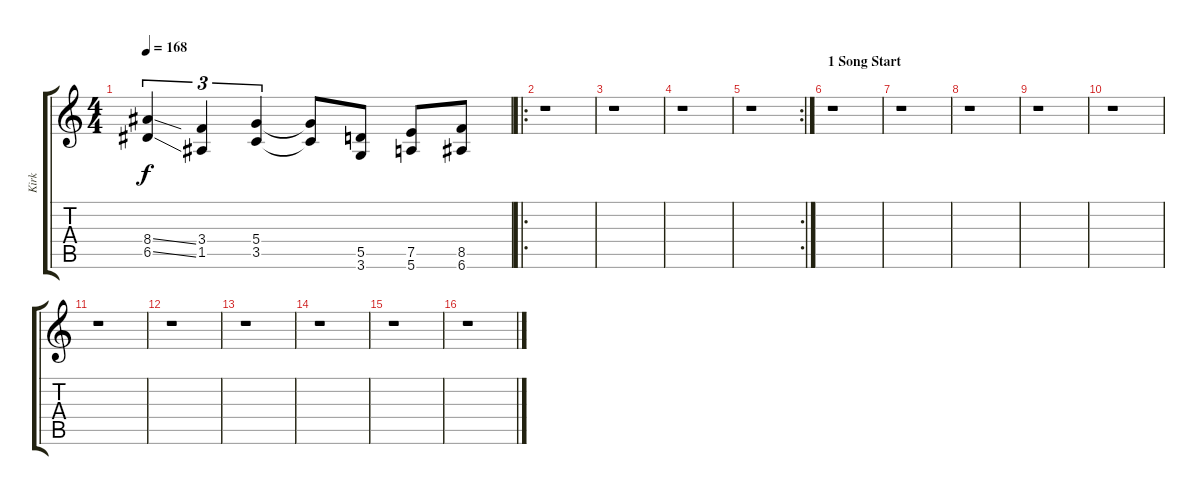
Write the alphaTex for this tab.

\track ("Kirk" "Kirk") {instrument distortionguitar}
\staff {score tabs}
\tuning (E4 B3 G3 D3 A2 E2) {hide}
\ts (4 4)
\tempo 168
\clef g2
\ks c
(8.4{ss} 6.5{ss}).4{tu (3 2) dy f} (3.4 1.5).4{tu (3 2)} (5.4 3.5).4{tu (3 2)} (5.4{t} 3.5{t}).8 (5.5 3.6).8 (7.5 5.6).8 (8.5 6.6).8 |
\ro
r.1 |
r.1 |
r.1 |
\rc 2
r.1 |
\section ("" "1 Song Start")
r.1 |
r.1 |
r.1 |
r.1 |
r.1 |
r.1 |
r.1 |
r.1 |
r.1 |
r.1 |
r.1
